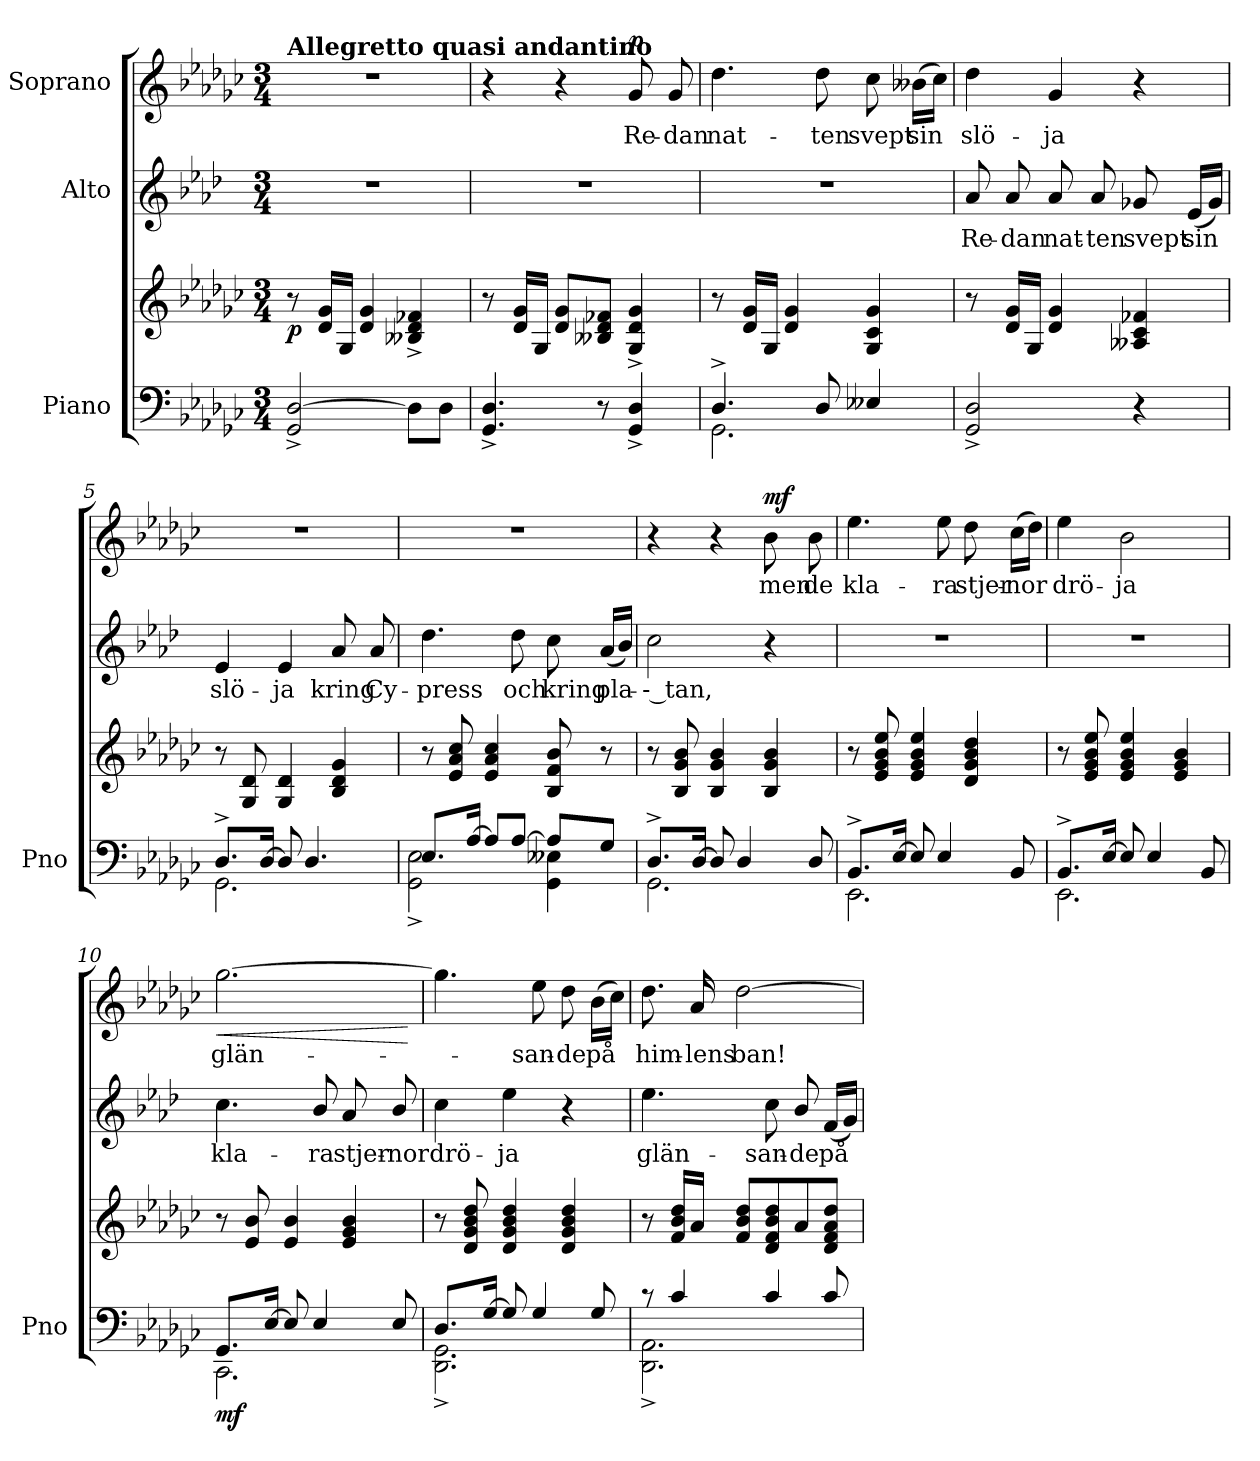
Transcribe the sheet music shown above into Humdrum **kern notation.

**kern	**kern	**dynam	**kern	**text	**kern	**text	**dynam
*part3	*part3	*part3	*part2	*part2	*part1	*part1	*part1
*staff4	*staff3	*staff3/4	*staff2	*staff2	*staff1	*staff1	*staff1
*I"Piano	*	*	*I"Alto	*	*I"Soprano	*	*
*I'Pno	*	*	*	*	*	*	*
*clefF4	*clefG2	*	*clefG2	*	*clefG2	*	*
*	*	*	*ITrd1c2	*	*	*	*
*k[b-e-a-d-g-c-]	*k[b-e-a-d-g-c-]	*	*k[b-e-a-d-g-c-]	*	*k[b-e-a-d-g-c-]	*	*
*M3/4	*M3/4	*	*M3/4	*	*M3/4	*	*
=1	=1	=1	=1	=1	=1	=1	=1
!	!	!	!	!	!LO:TX:a:B:t=Allegretto quasi andantino	!	!
!	!	!LO:DY:b	!	!	!	!	!
2GG-/^ [2D-/^	8r	p	2.r	.	2.r	.	.
.	16d-/ 16g-/LL	.	.	.	.	.	.
.	16G-/JJ	.	.	.	.	.	.
.	4d-/ 4g-/	.	.	.	.	.	.
8D-\L]	4B--X/^ 4d-/^ 4f-X/^	.	.	.	.	.	.
8D-\J	.	.	.	.	.	.	.
=2	=2	=2	=2	=2	=2	=2	=2
4.GG-/^ 4.D-/^	8r	.	2.r	.	4r	.	.
.	16d-/ 16g-/LL	.	.	.	.	.	.
.	16G-/JJ	.	.	.	.	.	.
.	8d-/ 8g-/L	.	.	.	4r	.	.
8r	8B--X/ 8d-/ 8f-X/J	.	.	.	.	.	.
!	!	!	!	!	!	!LO:LY:b	!LO:DY:a
4GG-/^ 4D-/^	4G-/^ 4d-/^ 4g-/^	.	.	.	8g-/	Re-	p
!	!	!	!	!	!	!LO:LY:b	!
.	.	.	.	.	8g-/	-dan	.
=3	=3	=3	=3	=3	=3	=3	=3
*^	*	*	*	*	*	*	*
!	!	!	!	!	!	!	!LO:LY:b	!
4.D-^/	2.GG-\	8r	.	2.r	.	4.dd-\	nat-	.
.	.	16d-/ 16g-/LL	.	.	.	.	.	.
.	.	16G-/JJ	.	.	.	.	.	.
.	.	4d-/ 4g-/	.	.	.	.	.	.
!	!	!	!	!	!	!	!LO:LY:b	!
8D-/	.	.	.	.	.	8dd-\	-ten	.
!	!	!	!	!	!	!	!LO:LY:b	!
4E--X/	.	4G-/ 4c-/ 4g-/	.	.	.	8cc-\	svept	.
!	!	!	!	!	!	!	!LO:LY:b	!
.	.	.	.	.	.	(>16b--X\LL	sin	.
.	.	.	.	.	.	16cc-\JJ)	.	.
*v	*v	*	*	*	*	*	*	*
!!LO:LB:g=z
=4	=4	=4	=4	=4	=4	=4	=4
!	!	!	!	!LO:LY:b	!	!LO:LY:b	!
2GG-/^ 2D-/^	8r	.	8g-/	Re-	4dd-\	slö-	.
!	!	!	!	!LO:LY:b	!	!	!
.	16d-/ 16g-/LL	.	8g-/	-dan	.	.	.
.	16G-/JJ	.	.	.	.	.	.
!	!	!	!	!LO:LY:b	!	!LO:LY:b	!
.	4d-/ 4g-/	.	8g-/	nat-	4g-/	-ja	.
!	!	!	!	!LO:LY:b	!	!	!
.	.	.	8g-/	-ten	.	.	.
!	!	!	!	!LO:LY:b	!	!	!
4r	4A--X/ 4c-/ 4f-X/	.	8f-X/	svept	4r	.	.
!	!	!	!	!LO:LY:b	!	!	!
.	.	.	(<16d-/LL	sin	.	.	.
.	.	.	16f-/JJ)	.	.	.	.
=5	=5	=5	=5	=5	=5	=5	=5
*^	*	*	*	*	*	*	*
!	!	!	!	!	!LO:LY:b	!	!	!
8.D-^/L	2.GG-\	8r	.	4d-/	slö-	2.r	.	.
.	.	8G-/ 8d-/	.	.	.	.	.	.
[16D-/Jk	.	.	.	.	.	.	.	.
!	!	!	!	!	!LO:LY:b	!	!	!
8D-/]	.	4G-/ 4d-/	.	4d-/	-ja	.	.	.
4.D-/	.	.	.	.	.	.	.	.
!	!	!	!	!	!LO:LY:b	!	!	!
.	.	4B-/ 4d-/ 4g-/	.	8g-/	kring	.	.	.
!	!	!	!	!	!LO:LY:b	!	!	!
.	.	.	.	8g-/	Cy-	.	.	.
=6	=6	=6	=6	=6	=6	=6	=6	=6
!	!	!	!	!	!LO:LY:b	!	!	!
8.E-/L	2GG-\^ 2E-\^	8r	.	4.cc-\	-press	2.r	.	.
.	.	8e-/ 8a-/ 8cc-/	.	.	.	.	.	.
[16A-/Jk	.	.	.	.	.	.	.	.
8A-/L]	.	4e-/ 4a-/ 4cc-/	.	.	.	.	.	.
!	!	!	!	!	!LO:LY:b	!	!	!
[8A-/J	.	.	.	8cc-\	och	.	.	.
!	!	!	!	!	!LO:LY:b	!	!	!
8A-/L]	4GG-\ 4E--X\	8B-/ 8f/ 8b-/	.	8b-\	kring	.	.	.
!	!	!	!	!	!LO:LY:b	!	!	!
8G-/J	.	8r	.	(<16g-/LL	pla-	.	.	.
.	.	.	.	16a-/JJ)	.	.	.	.
!!LO:LB:g=z
=7	=7	=7	=7	=7	=7	=7	=7	=7
!	!	!	!	!	!LO:LY:b	!	!	!
8.D-^/L	2.GG-\	8r	.	2b-\	-- tan,	4r	.	.
.	.	8B-/ 8g-/ 8b-/	.	.	.	.	.	.
[16D-/Jk	.	.	.	.	.	.	.	.
8D-/]	.	4B-/ 4g-/ 4b-/	.	.	.	4r	.	.
4D-/	.	.	.	.	.	.	.	.
!	!	!	!	!	!	!	!LO:LY:b	!LO:DY:a
.	.	4B-/ 4g-/ 4b-/	.	4r	.	8b-\	men	mf
!	!	!	!	!	!	!	!LO:LY:b	!
8D-/	.	.	.	.	.	8b-\	de	.
=8	=8	=8	=8	=8	=8	=8	=8	=8
!	!	!	!	!	!	!	!LO:LY:b	!
8.BB-^/L	2.EE-\	8r	.	2.r	.	4.ee-\	kla-	.
.	.	8e-/ 8g-/ 8b-/ 8ee-/	.	.	.	.	.	.
[16E-/Jk	.	.	.	.	.	.	.	.
8E-/]	.	4e-/ 4g-/ 4b-/ 4ee-/	.	.	.	.	.	.
!	!	!	!	!	!	!	!LO:LY:b	!
4E-/	.	.	.	.	.	8ee-\	-ra	.
!	!	!	!	!	!	!	!LO:LY:b	!
.	.	4d-/ 4g-/ 4b-/ 4dd-/	.	.	.	8dd-\	stjer-	.
!	!	!	!	!	!	!	!LO:LY:b	!
8BB-/	.	.	.	.	.	(>16cc-\LL	-nor	.
.	.	.	.	.	.	16dd-\JJ)	.	.
=9	=9	=9	=9	=9	=9	=9	=9	=9
!	!	!	!	!	!	!	!LO:LY:b	!
8.BB-^/L	2.EE-\	8r	.	2.r	.	4ee-\	drö-	.
.	.	8e-/ 8g-/ 8b-/ 8ee-/	.	.	.	.	.	.
[16E-/Jk	.	.	.	.	.	.	.	.
!	!	!	!	!	!	!	!LO:LY:b	!
8E-/]	.	4e-/ 4g-/ 4b-/ 4ee-/	.	.	.	2b-\	-ja	.
4E-/	.	.	.	.	.	.	.	.
.	.	4e-/ 4g-/ 4b-/	.	.	.	.	.	.
8BB-/	.	.	.	.	.	.	.	.
!!LO:PB:g=z
=10	=10	=10	=10	=10	=10	=10	=10	=10
!	!	!	!LO:DY:b=2	!	!LO:LY:b	!	!LO:LY:b	!LO:HP:b
8.GG-/L	2.CC-\	8r	mf	4.b-\	kla-	[2.gg-\	glän-	<
.	.	8e-/ 8b-/	.	.	.	.	.	.
[16E-/Jk	.	.	.	.	.	.	.	.
8E-/]	.	4e-/ 4b-/	.	.	.	.	.	.
!	!	!	!	!	!LO:LY:b	!	!	!
4E-/	.	.	.	8a-/	-ra	.	.	.
!	!	!	!	!	!LO:LY:b	!	!	!
.	.	4e-/ 4g-/ 4b-/	.	8g-/	stjer-	.	.	.
!	!	!	!	!	!LO:LY:b	!	!	!
8E-/	.	.	.	8a-/	-nor	.	.	.
*v	*v	*	*	*	*	*	*	*
.	.	.	.	.	.	.	[
=11	=11	=11	=11	=11	=11	=11	=11
*^	*	*	*	*	*	*	*
!	!	!	!	!	!LO:LY:b	!	!	!
8.D-/L	2.DD-\^ 2.GG-\^	8r	.	4b-\	drö-	4.gg-\]	.	.
.	.	8d-/ 8g-/ 8b-/ 8dd-/	.	.	.	.	.	.
[16G-/Jk	.	.	.	.	.	.	.	.
!	!	!	!	!	!LO:LY:b	!	!	!
8G-/]	.	4d-/ 4g-/ 4b-/ 4dd-/	.	4dd-\	-ja	.	.	.
!	!	!	!	!	!	!	!LO:LY:b	!
4G-/	.	.	.	.	.	8ee-\	-san-	.
!	!	!	!	!	!	!	!LO:LY:b	!
.	.	4d-/ 4g-/ 4b-/ 4dd-/	.	4r	.	8dd-\	-de	.
!	!	!	!	!	!	!	!LO:LY:b	!
8G-/	.	.	.	.	.	(>16b-\LL	på	.
.	.	.	.	.	.	16cc-\JJ)	.	.
=12	=12	=12	=12	=12	=12	=12	=12	=12
!	!	!	!	!	!LO:LY:b	!	!LO:LY:b	!
8r	2.DD-\^ 2.AA-\^	8r	.	4.dd-\	glän-	8.dd-\	him-	.
4c-/	.	16f/ 16b-/ 16dd-/LL	.	.	.	.	.	.
!	!	!	!	!	!	!	!LO:LY:b	!
.	.	16a-/JJ	.	.	.	16a-/	-lens	.
!	!	!	!	!	!	!	!LO:LY:b	!
.	.	8f/ 8b-/ 8dd-/L	.	.	.	[2dd-\	ban!	.
!	!	!	!	!	!LO:LY:b	!	!	!
4c-/	.	8d-/ 8f/ 8b-/ 8dd-/	.	8b-\	-san-	.	.	.
!	!	!	!	!	!LO:LY:b	!	!	!
.	.	8a-/	.	8a-/	-de	.	.	.
!	!	!	!	!	!LO:LY:b	!	!	!
8c-/	.	8d-/ 8f/ 8a-/ 8dd-/J	.	(<16e-/LL	på	.	.	.
.	.	.	.	16f/JJ)	.	.	.	.
*v	*v	*	*	*	*	*	*	*
=	=	=	=	=	=	=	=
*-	*-	*-	*-	*-	*-	*-	*-
